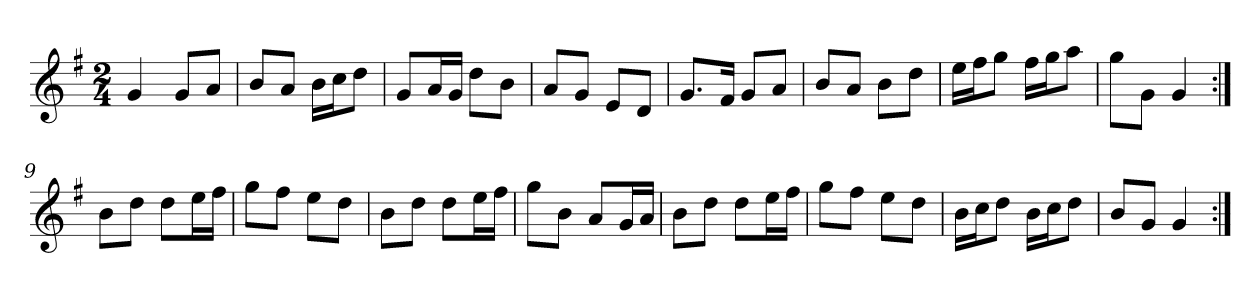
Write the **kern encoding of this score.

**kern
*part1
*staff1
*clefG2
*k[f#]
*G:
*M2/4
*MM135
=1
4g/
8g/L
8a/J
=2
8b/L
8a/J
16b\LL
16cc\J
8dd\J
=3
8g/L
16a/L
16g/JJ
8dd\L
8b\J
=4
8a/L
8g/J
8e/L
8d/J
=5
8.g/L
16f#/Jk
8g/L
8a/J
=6
8b/L
8a/J
8b\L
8dd\J
=7
16ee\LL
16ff#\J
8gg\J
16ff#\LL
16gg\J
8aa\J
=8
8gg\L
8g\J
4g/
=9:|!
8b\L
8dd\J
8dd\L
16ee\L
16ff#\JJ
=10
8gg\L
8ff#\J
8ee\L
8dd\J
!!LO:LB:g=z
=11
8b\L
8dd\J
8dd\L
16ee\L
16ff#\JJ
=12
8gg\L
8b\J
8a/L
16g/L
16a/JJ
=13
8b\L
8dd\J
8dd\L
16ee\L
16ff#\JJ
=14
8gg\L
8ff#\J
8ee\L
8dd\J
=15
16b\LL
16cc\J
8dd\J
16b\LL
16cc\J
8dd\J
=16
8b/L
8g/J
4g/
=:|!
*-
